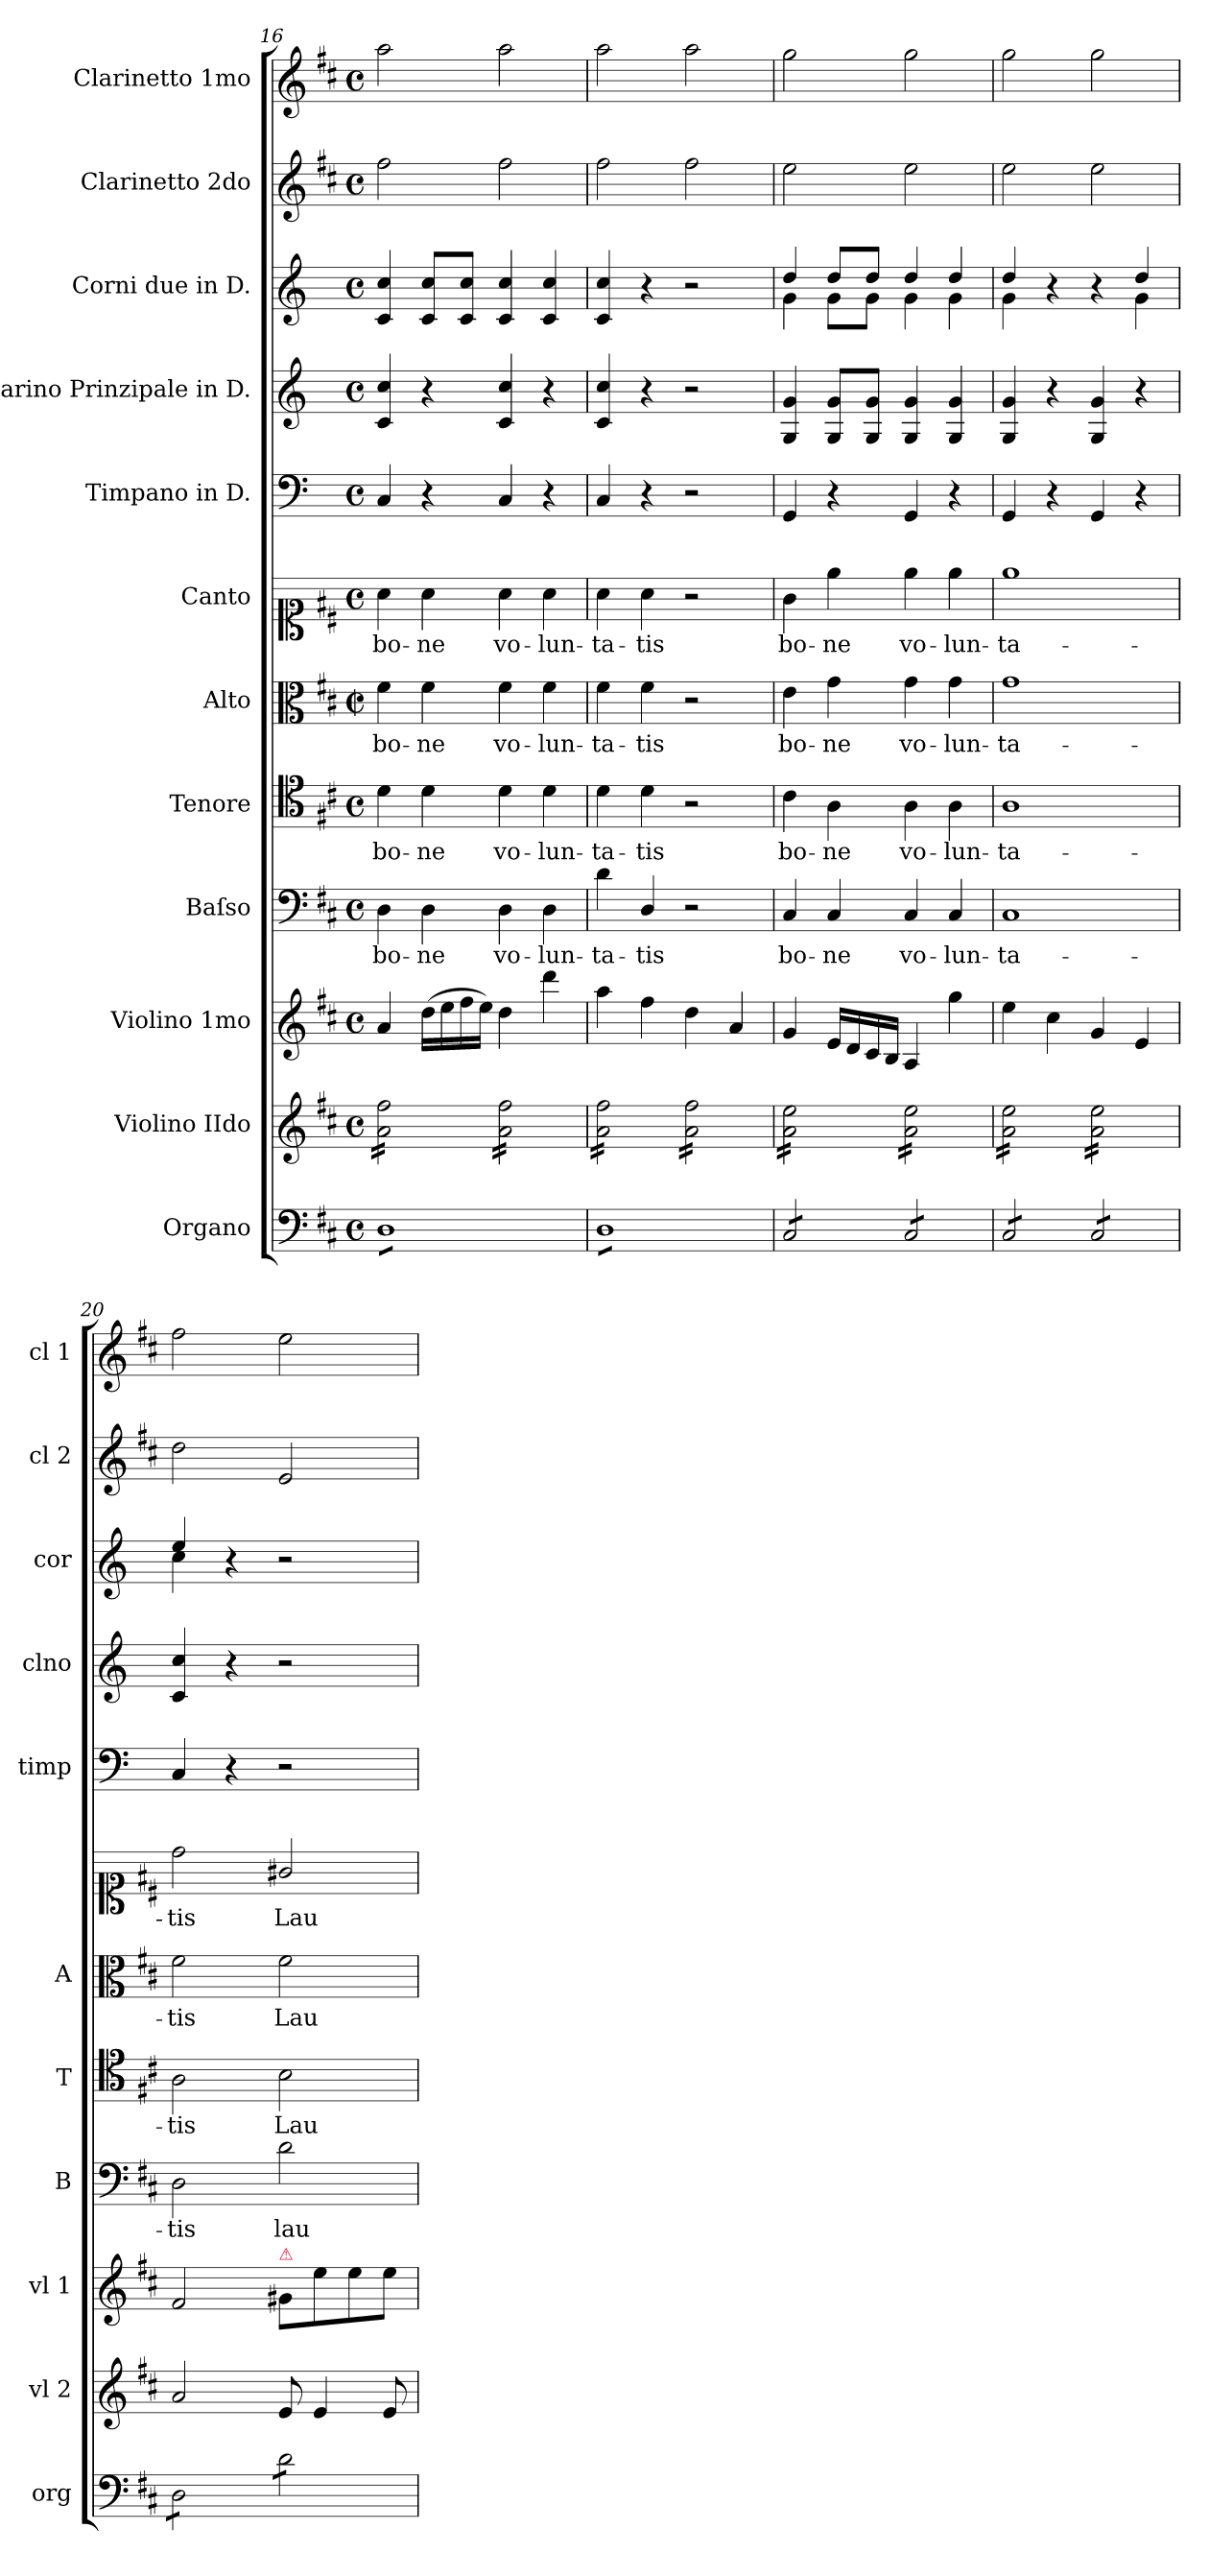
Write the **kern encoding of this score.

**kern	**kern	**kern	**kern	**text	**kern	**text	**kern	**text	**kern	**text	**kern	**kern	**kern	**kern	**kern
*part12	*part11	*part10	*part9	*part9	*part8	*part8	*part7	*part7	*part6	*part6	*part5	*part4	*part3	*part2	*part1
*staff12	*staff11	*staff10	*staff9	*staff9	*staff8	*staff8	*staff7	*staff7	*staff6	*staff6	*staff5	*staff4	*staff3	*staff2	*staff1
*I"Organo	*I"Violino IIdo	*I"Violino 1mo	*I"Baſso	*	*I"Tenore	*	*I"Alto	*	*I"Canto	*	*I"Timpano in D.	*I"Clarino Prinzipale in D.	*I"Corni due in D.	*I"Clarinetto 2do	*I"Clarinetto 1mo
*I'org	*I'vl 2	*I'vl 1	*I'B	*	*I'T	*	*I'A	*	*	*	*I'timp	*I'clno	*I'cor	*I'cl 2	*I'cl 1
*clefF4	*clefG2	*clefG2	*clefF4	*	*clefC4	*	*clefC3	*	*clefC1	*	*clefF4	*clefG2	*clefG2	*clefG2	*clefG2
*	*	*	*	*	*	*	*	*	*	*	*ITrd-1c-2	*ITrd-1c-2	*ITrd6c10	*	*
*k[f#c#]	*k[f#c#]	*k[f#c#]	*k[f#c#]	*	*k[f#c#]	*	*k[f#c#]	*	*k[f#c#]	*	*k[f#c#]	*k[f#c#]	*k[f#c#]	*k[f#c#]	*k[f#c#]
*M4/4	*M4/4	*M4/4	*M4/4	*	*M4/4	*	*M4/4	*	*M4/4	*	*M4/4	*M4/4	*M4/4	*M4/4	*M4/4
*met(c)	*met(c)	*met(c)	*met(c)	*	*met(c)	*	*met(c|)	*	*met(c)	*	*met(c)	*met(c)	*met(c)	*met(c)	*met(c)
=16	=16	=16	=16	=16	=16	=16	=16	=16	=16	=16	=16	=16	=16	=16	=16
*tremolo	*	*	*	*	*	*	*	*	*	*	*	*	*	*	*
*	*tremolo	*	*	*	*	*	*	*	*	*	*	*	*	*	*
8DL	16a\ 16ff#\LL	4a/	4D\	bo-	4d\	bo-	4f#\	bo-	4a\	bo-	4D/	4d/ 4dd/	4D/ 4d/	2ff#\	2aa\
.	16a\ 16ff#\	.	.	.	.	.	.	.	.	.	.	.	.	.	.
8D	16a\ 16ff#\	.	.	.	.	.	.	.	.	.	.	.	.	.	.
.	16a\ 16ff#\	.	.	.	.	.	.	.	.	.	.	.	.	.	.
8D	16a\ 16ff#\	(16dd\LL	4D\	-ne	4d\	-ne	4f#\	-ne	4a\	-ne	4r	4r	8D/ 8d/L	.	.
.	16a\ 16ff#\	16ee\	.	.	.	.	.	.	.	.	.	.	.	.	.
8D	16a\ 16ff#\	16ff#\	.	.	.	.	.	.	.	.	.	.	8D/ 8d/J	.	.
.	16a\ 16ff#\JJ	16ee\JJ)	.	.	.	.	.	.	.	.	.	.	.	.	.
8D	16a\ 16ff#\LL	4dd\	4D\	vo-	4d\	vo-	4f#\	vo-	4a\	vo-	4D/	4d/ 4dd/	4D/ 4d/	2ff#\	2aa\
.	16a\ 16ff#\	.	.	.	.	.	.	.	.	.	.	.	.	.	.
8D	16a\ 16ff#\	.	.	.	.	.	.	.	.	.	.	.	.	.	.
.	16a\ 16ff#\	.	.	.	.	.	.	.	.	.	.	.	.	.	.
8D	16a\ 16ff#\	4ddd\	4D\	-lun-	4d\	-lun-	4f#\	-lun-	4a\	-lun-	4r	4r	4D/ 4d/	.	.
.	16a\ 16ff#\	.	.	.	.	.	.	.	.	.	.	.	.	.	.
8DJ	16a\ 16ff#\	.	.	.	.	.	.	.	.	.	.	.	.	.	.
.	16a\ 16ff#\JJ	.	.	.	.	.	.	.	.	.	.	.	.	.	.
=17	=17	=17	=17	=17	=17	=17	=17	=17	=17	=17	=17	=17	=17	=17	=17
8DL	16a\ 16ff#\LL	4aa\	4d\	-ta-	4d\	-ta-	4f#\	-ta-	4a\	-ta-	4D/	4d/ 4dd/	4D/ 4d/	2ff#\	2aa\
.	16a\ 16ff#\	.	.	.	.	.	.	.	.	.	.	.	.	.	.
8D	16a\ 16ff#\	.	.	.	.	.	.	.	.	.	.	.	.	.	.
.	16a\ 16ff#\	.	.	.	.	.	.	.	.	.	.	.	.	.	.
8D	16a\ 16ff#\	4ff#\	4D/	-tis	4d\	-tis	4f#\	-tis	4a\	-tis	4r	4r	4r	.	.
.	16a\ 16ff#\	.	.	.	.	.	.	.	.	.	.	.	.	.	.
8D	16a\ 16ff#\	.	.	.	.	.	.	.	.	.	.	.	.	.	.
.	16a\ 16ff#\JJ	.	.	.	.	.	.	.	.	.	.	.	.	.	.
8D	16a\ 16ff#\LL	4dd\	2r	.	2r	.	2r	.	2r	.	2r	2r	2r	2ff#\	2aa\
.	16a\ 16ff#\	.	.	.	.	.	.	.	.	.	.	.	.	.	.
8D	16a\ 16ff#\	.	.	.	.	.	.	.	.	.	.	.	.	.	.
.	16a\ 16ff#\	.	.	.	.	.	.	.	.	.	.	.	.	.	.
8D	16a\ 16ff#\	4a/	.	.	.	.	.	.	.	.	.	.	.	.	.
.	16a\ 16ff#\	.	.	.	.	.	.	.	.	.	.	.	.	.	.
8DJ	16a\ 16ff#\	.	.	.	.	.	.	.	.	.	.	.	.	.	.
.	16a\ 16ff#\JJ	.	.	.	.	.	.	.	.	.	.	.	.	.	.
=18	=18	=18	=18	=18	=18	=18	=18	=18	=18	=18	=18	=18	=18	=18	=18
*	*	*	*	*	*	*	*	*	*	*	*	*	*^	*	*
8C#/L	16a\ 16ee\LL	4g/	4C#/	bo-	4c#\	bo-	4e\	bo-	4g\	bo-	4AA/	4A/ 4a/	4e/	4A\	2ee\	2gg\
.	16a\ 16ee\	.	.	.	.	.	.	.	.	.	.	.	.	.	.	.
8C#/	16a\ 16ee\	.	.	.	.	.	.	.	.	.	.	.	.	.	.	.
.	16a\ 16ee\	.	.	.	.	.	.	.	.	.	.	.	.	.	.	.
8C#/	16a\ 16ee\	16e/LL	4C#/	-ne	4A\	-ne	4g\	-ne	4ee\	-ne	4r	8A/ 8a/L	8e/L	8A\L	.	.
.	16a\ 16ee\	16d/	.	.	.	.	.	.	.	.	.	.	.	.	.	.
8C#/J	16a\ 16ee\	16c#/	.	.	.	.	.	.	.	.	.	8A/ 8a/J	8e/J	8A\J	.	.
.	16a\ 16ee\JJ	16B/JJ	.	.	.	.	.	.	.	.	.	.	.	.	.	.
8C#/L	16a\ 16ee\LL	4A/	4C#/	vo-	4A\	vo-	4g\	vo-	4ee\	vo-	4AA/	4A/ 4a/	4e/	4A\	2ee\	2gg\
.	16a\ 16ee\	.	.	.	.	.	.	.	.	.	.	.	.	.	.	.
8C#/	16a\ 16ee\	.	.	.	.	.	.	.	.	.	.	.	.	.	.	.
.	16a\ 16ee\	.	.	.	.	.	.	.	.	.	.	.	.	.	.	.
8C#/	16a\ 16ee\	4gg\	4C#/	-lun-	4A\	-lun-	4g\	-lun-	4ee\	-lun-	4r	4A/ 4a/	4e/	4A\	.	.
.	16a\ 16ee\	.	.	.	.	.	.	.	.	.	.	.	.	.	.	.
8C#/J	16a\ 16ee\	.	.	.	.	.	.	.	.	.	.	.	.	.	.	.
.	16a\ 16ee\JJ	.	.	.	.	.	.	.	.	.	.	.	.	.	.	.
=19	=19	=19	=19	=19	=19	=19	=19	=19	=19	=19	=19	=19	=19	=19	=19	=19
8C#/L	16a\ 16ee\LL	4ee\	1C#	-ta-	1A	-ta-	1g	-ta-	1ee	-ta-	4AA/	4A/ 4a/	4e/	4A\	2ee\	2gg\
.	16a\ 16ee\	.	.	.	.	.	.	.	.	.	.	.	.	.	.	.
8C#/	16a\ 16ee\	.	.	.	.	.	.	.	.	.	.	.	.	.	.	.
.	16a\ 16ee\	.	.	.	.	.	.	.	.	.	.	.	.	.	.	.
8C#/	16a\ 16ee\	4cc#\	.	.	.	.	.	.	.	.	4r	4r	4r	4ryy	.	.
.	16a\ 16ee\	.	.	.	.	.	.	.	.	.	.	.	.	.	.	.
8C#/J	16a\ 16ee\	.	.	.	.	.	.	.	.	.	.	.	.	.	.	.
.	16a\ 16ee\JJ	.	.	.	.	.	.	.	.	.	.	.	.	.	.	.
8C#/L	16a\ 16ee\LL	4g/	.	.	.	.	.	.	.	.	4AA/	4A/ 4a/	4r	4ryy	2ee\	2gg\
.	16a\ 16ee\	.	.	.	.	.	.	.	.	.	.	.	.	.	.	.
8C#/	16a\ 16ee\	.	.	.	.	.	.	.	.	.	.	.	.	.	.	.
.	16a\ 16ee\	.	.	.	.	.	.	.	.	.	.	.	.	.	.	.
8C#/	16a\ 16ee\	4e/	.	.	.	.	.	.	.	.	4r	4r	4e/	4A\	.	.
.	16a\ 16ee\	.	.	.	.	.	.	.	.	.	.	.	.	.	.	.
8C#/J	16a\ 16ee\	.	.	.	.	.	.	.	.	.	.	.	.	.	.	.
.	16a\ 16ee\JJ	.	.	.	.	.	.	.	.	.	.	.	.	.	.	.
*	*Xtremolo	*	*	*	*	*	*	*	*	*	*	*	*	*	*	*
=20	=20	=20	=20	=20	=20	=20	=20	=20	=20	=20	=20	=20	=20	=20	=20	=20
8D\L	2a/	2f#/	2D\	-tis	2A\	-tis	2f#\	-tis	2dd\	-tis	4D/	4d/ 4dd/	4f#/	4d\	2dd\	2ff#\
8D\	.	.	.	.	.	.	.	.	.	.	.	.	.	.	.	.
8D\	.	.	.	.	.	.	.	.	.	.	4r	4r	4r	4ryy	.	.
8D\J	.	.	.	.	.	.	.	.	.	.	.	.	.	.	.	.
!	!	!LO:TX:a:color=crimson:t=⚠	!	!	!	!	!	!	!	!	!	!	!	!	!	!
8d\L	8e/	8g#X/L	2d\	lau-	2B\	Lau-	2f#\	Lau-	2g#X/	Lau-	2r	2r	2r	2ryy	2e/	2ee\
8d\	4e/	8ee\	.	.	.	.	.	.	.	.	.	.	.	.	.	.
8d\	.	8ee\	.	.	.	.	.	.	.	.	.	.	.	.	.	.
8d\J	8e/	8ee\J	.	.	.	.	.	.	.	.	.	.	.	.	.	.
*Xtremolo	*	*	*	*	*	*	*	*	*	*	*	*	*	*	*	*
*	*	*	*	*	*	*	*	*	*	*	*	*	*v	*v	*	*
=	=	=	=	=	=	=	=	=	=	=	=	=	=	=	=
*-	*-	*-	*-	*-	*-	*-	*-	*-	*-	*-	*-	*-	*-	*-	*-
